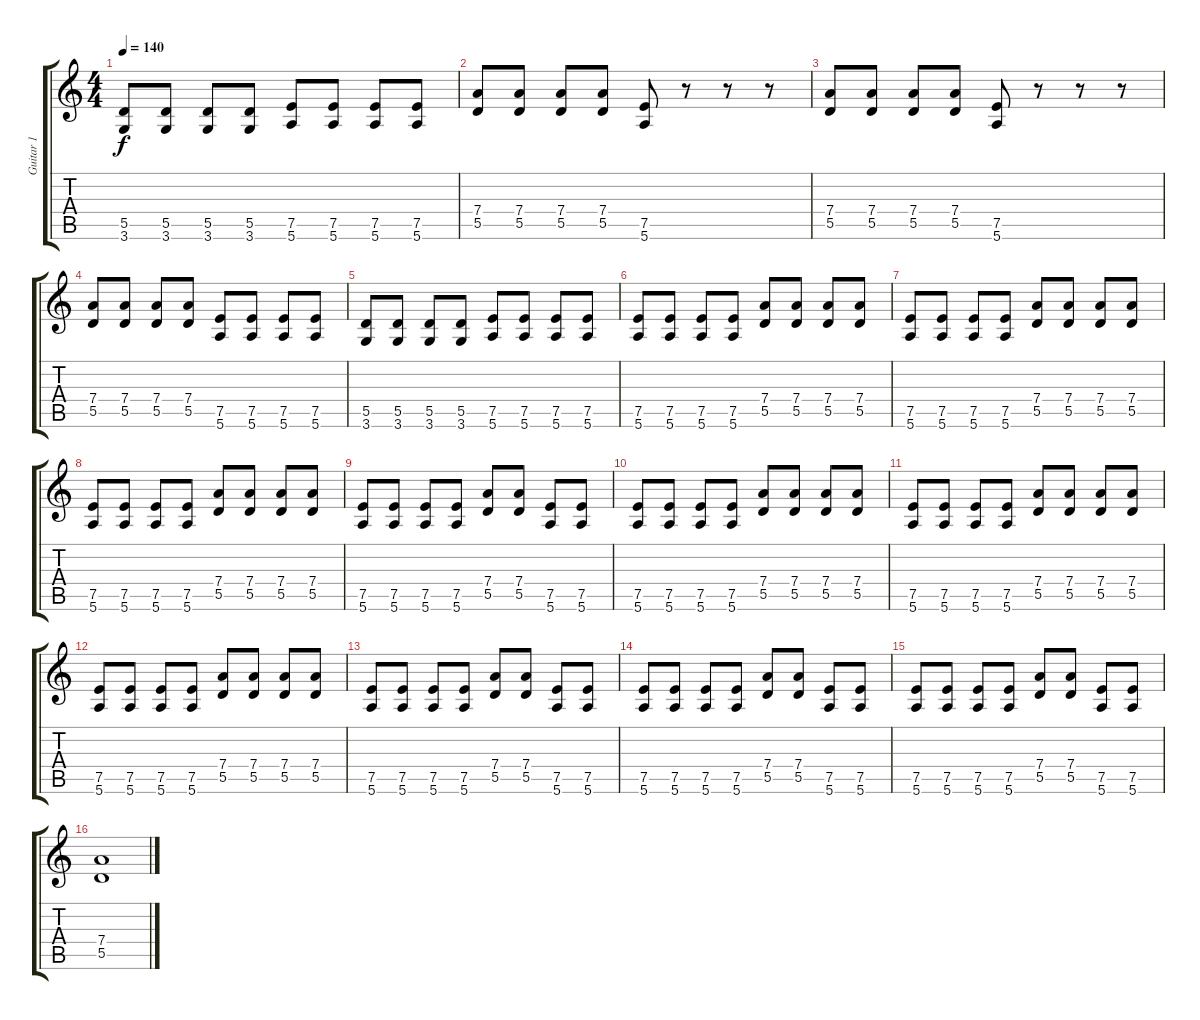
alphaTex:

\track ("Guitar 1" "Guitar 1") {instrument electricguitarclean}
\staff {score tabs}
\tuning (E4 B3 G3 D3 A2 E2) {hide}
\ts (4 4)
\tempo 140
\clef g2
\ks c
(5.5 3.6).8{dy f} (5.5 3.6).8 (5.5 3.6).8 (5.5 3.6).8 (7.5 5.6).8 (7.5 5.6).8 (7.5 5.6).8 (7.5 5.6).8 |
(7.4 5.5).8 (7.4 5.5).8 (7.4 5.5).8 (7.4 5.5).8 (7.5 5.6).8 r.8 r.8 r.8 |
(7.4 5.5).8 (7.4 5.5).8 (7.4 5.5).8 (7.4 5.5).8 (7.5 5.6).8 r.8 r.8 r.8 |
(7.4 5.5).8 (7.4 5.5).8 (7.4 5.5).8 (7.4 5.5).8 (7.5 5.6).8 (7.5 5.6).8 (7.5 5.6).8 (7.5 5.6).8 |
(5.5 3.6).8 (5.5 3.6).8 (5.5 3.6).8 (5.5 3.6).8 (7.5 5.6).8 (7.5 5.6).8 (7.5 5.6).8 (7.5 5.6).8 |
(7.5 5.6).8 (7.5 5.6).8 (7.5 5.6).8 (7.5 5.6).8 (7.4 5.5).8 (7.4 5.5).8 (7.4 5.5).8 (7.4 5.5).8 |
(7.5 5.6).8 (7.5 5.6).8 (7.5 5.6).8 (7.5 5.6).8 (7.4 5.5).8 (7.4 5.5).8 (7.4 5.5).8 (7.4 5.5).8 |
(7.5 5.6).8 (7.5 5.6).8 (7.5 5.6).8 (7.5 5.6).8 (7.4 5.5).8 (7.4 5.5).8 (7.4 5.5).8 (7.4 5.5).8 |
(7.5 5.6).8 (7.5 5.6).8 (7.5 5.6).8 (7.5 5.6).8 (7.4 5.5).8 (7.4 5.5).8 (7.5 5.6).8 (7.5 5.6).8 |
(7.5 5.6).8 (7.5 5.6).8 (7.5 5.6).8 (7.5 5.6).8 (7.4 5.5).8 (7.4 5.5).8 (7.4 5.5).8 (7.4 5.5).8 |
(7.5 5.6).8 (7.5 5.6).8 (7.5 5.6).8 (7.5 5.6).8 (7.4 5.5).8 (7.4 5.5).8 (7.4 5.5).8 (7.4 5.5).8 |
(7.5 5.6).8 (7.5 5.6).8 (7.5 5.6).8 (7.5 5.6).8 (7.4 5.5).8 (7.4 5.5).8 (7.4 5.5).8 (7.4 5.5).8 |
(7.5 5.6).8 (7.5 5.6).8 (7.5 5.6).8 (7.5 5.6).8 (7.4 5.5).8 (7.4 5.5).8 (7.5 5.6).8 (7.5 5.6).8 |
(7.5 5.6).8 (7.5 5.6).8 (7.5 5.6).8 (7.5 5.6).8 (7.4 5.5).8 (7.4 5.5).8 (7.5 5.6).8 (7.5 5.6).8 |
(7.5 5.6).8 (7.5 5.6).8 (7.5 5.6).8 (7.5 5.6).8 (7.4 5.5).8 (7.4 5.5).8 (7.5 5.6).8 (7.5 5.6).8 |
(7.4 5.5).1
